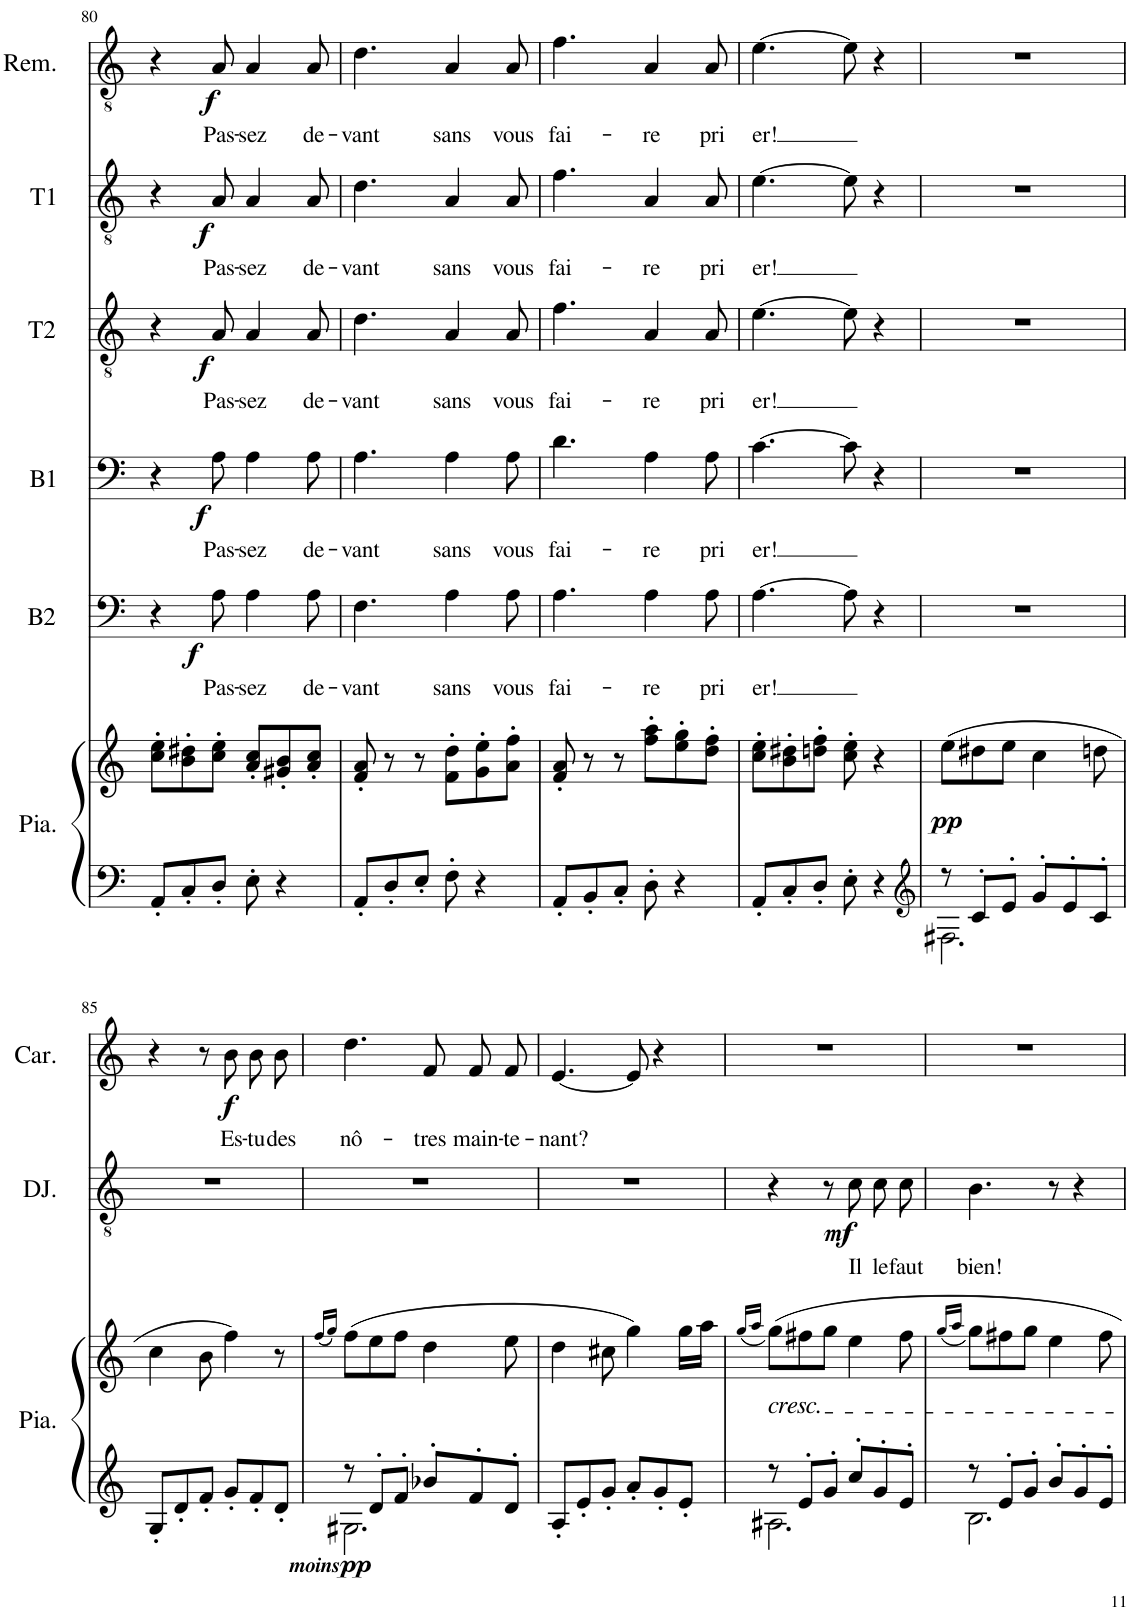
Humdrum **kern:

**kern	**kern	**dynam	**kern	**text	**dynam	**kern	**text	**dynam	**kern	**text	**dynam	**kern	**text	**dynam	**kern	**text	**dynam	**kern	**text	**dynam	**kern	**text	**dynam
*part8	*part8	*part8	*part7	*part7	*part7	*part6	*part6	*part6	*part5	*part5	*part5	*part4	*part4	*part4	*part3	*part3	*part3	*part2	*part2	*part2	*part1	*part1	*part1
*staff9	*staff8	*staff8/9	*staff7	*staff7	*staff7	*staff6	*staff6	*staff6	*staff5	*staff5	*staff5	*staff4	*staff4	*staff4	*staff3	*staff3	*staff3	*staff2	*staff2	*staff2	*staff1	*staff1	*staff1
*I"Piano	*	*	*I"Basse 2	*	*	*I"Basse 1	*	*	*I"Ténor 2	*	*	*I"Ténor 1	*	*	*I"Remendado	*	*	*I"Don Jose	*	*	*I"Carmen	*	*
*I'Pia.	*	*	*I'B2	*	*	*I'B1	*	*	*I'T2	*	*	*I'T1	*	*	*I'Rem.	*	*	*I'DJ.	*	*	*I'Car.	*	*
!!LO:PB:g=z
*clefF4	*clefG2	*	*clefF4	*	*	*clefF4	*	*	*clefGv2	*	*	*clefGv2	*	*	*clefGv2	*	*	*clefGv2	*	*	*clefG2	*	*
*k[]	*k[]	*	*k[]	*	*	*k[]	*	*	*k[]	*	*	*k[]	*	*	*k[]	*	*	*k[]	*	*	*k[]	*	*
*M6/8	*M6/8	*	*M6/8	*	*	*M6/8	*	*	*M6/8	*	*	*M6/8	*	*	*M6/8	*	*	*M6/8	*	*	*M6/8	*	*
=80	=80	=80	=80	=80	=80	=80	=80	=80	=80	=80	=80	=80	=80	=80	=80	=80	=80	=80	=80	=80	=80	=80	=80
8AA'/L	8cc\' 8ee\'L	.	4r	.	.	4r	.	.	4r	.	.	4r	.	.	4r	.	.	2.r	.	.	2.r	.	.
8C'/	8b\' 8dd#X\'	.	.	.	.	.	.	.	.	.	.	.	.	.	.	.	.	.	.	.	.	.	.
!	!	!	!	!LO:LY:b	!LO:DY:b	!	!LO:LY:b	!LO:DY:b	!	!LO:LY:b	!LO:DY:b	!	!LO:LY:b	!LO:DY:b	!	!LO:LY:b	!LO:DY:b	!	!	!	!	!	!
8D'/J	8cc\' 8ee\'J	.	8A\	Pas-	f	8A\	Pas-	f	8A/	Pas-	f	8A/	Pas-	f	8A/	Pas-	f	.	.	.	.	.	.
!	!	!	!	!LO:LY:b	!	!	!LO:LY:b	!	!	!LO:LY:b	!	!	!LO:LY:b	!	!	!LO:LY:b	!	!	!	!	!	!	!
8E'\	8a/' 8cc/'L	.	4A\	-sez	.	4A\	-sez	.	4A/	-sez	.	4A/	-sez	.	4A/	-sez	.	.	.	.	.	.	.
4r	8g#X/' 8b/'	.	.	.	.	.	.	.	.	.	.	.	.	.	.	.	.	.	.	.	.	.	.
!	!	!	!	!LO:LY:b	!	!	!LO:LY:b	!	!	!LO:LY:b	!	!	!LO:LY:b	!	!	!LO:LY:b	!	!	!	!	!	!	!
.	8a/' 8cc/'J	.	8A\	de-	.	8A\	de-	.	8A/	de-	.	8A/	de-	.	8A/	de-	.	.	.	.	.	.	.
=81	=81	=81	=81	=81	=81	=81	=81	=81	=81	=81	=81	=81	=81	=81	=81	=81	=81	=81	=81	=81	=81	=81	=81
!	!	!	!	!LO:LY:b	!	!	!LO:LY:b	!	!	!LO:LY:b	!	!	!LO:LY:b	!	!	!LO:LY:b	!	!	!	!	!	!	!
8AA'/L	8f/' 8a/'	.	4.F\	-vant	.	4.A\	-vant	.	4.d\	-vant	.	4.d\	-vant	.	4.d\	-vant	.	2.r	.	.	2.r	.	.
8D'/	8r	.	.	.	.	.	.	.	.	.	.	.	.	.	.	.	.	.	.	.	.	.	.
8E'/J	8r	.	.	.	.	.	.	.	.	.	.	.	.	.	.	.	.	.	.	.	.	.	.
!	!	!	!	!LO:LY:b	!	!	!LO:LY:b	!	!	!LO:LY:b	!	!	!LO:LY:b	!	!	!LO:LY:b	!	!	!	!	!	!	!
8F'\	8f\' 8dd\'L	.	4A\	sans	.	4A\	sans	.	4A/	sans	.	4A/	sans	.	4A/	sans	.	.	.	.	.	.	.
4r	8g\' 8ee\'	.	.	.	.	.	.	.	.	.	.	.	.	.	.	.	.	.	.	.	.	.	.
!	!	!	!	!LO:LY:b	!	!	!LO:LY:b	!	!	!LO:LY:b	!	!	!LO:LY:b	!	!	!LO:LY:b	!	!	!	!	!	!	!
.	8a\' 8ff\'J	.	8A\	vous	.	8A\	vous	.	8A/	vous	.	8A/	vous	.	8A/	vous	.	.	.	.	.	.	.
=82	=82	=82	=82	=82	=82	=82	=82	=82	=82	=82	=82	=82	=82	=82	=82	=82	=82	=82	=82	=82	=82	=82	=82
!	!	!	!	!LO:LY:b	!	!	!LO:LY:b	!	!	!LO:LY:b	!	!	!LO:LY:b	!	!	!LO:LY:b	!	!	!	!	!	!	!
8AA'/L	8f/' 8a/'	.	4.A\	fai-	.	4.d\	fai-	.	4.f\	fai-	.	4.f\	fai-	.	4.f\	fai-	.	2.r	.	.	2.r	.	.
8BB'/	8r	.	.	.	.	.	.	.	.	.	.	.	.	.	.	.	.	.	.	.	.	.	.
8C'/J	8r	.	.	.	.	.	.	.	.	.	.	.	.	.	.	.	.	.	.	.	.	.	.
!	!	!	!	!LO:LY:b	!	!	!LO:LY:b	!	!	!LO:LY:b	!	!	!LO:LY:b	!	!	!LO:LY:b	!	!	!	!	!	!	!
8D'\	8ff\' 8aa\'L	.	4A\	-re	.	4A\	-re	.	4A/	-re	.	4A/	-re	.	4A/	-re	.	.	.	.	.	.	.
4r	8ee\' 8gg\'	.	.	.	.	.	.	.	.	.	.	.	.	.	.	.	.	.	.	.	.	.	.
!	!	!	!	!LO:LY:b	!	!	!LO:LY:b	!	!	!LO:LY:b	!	!	!LO:LY:b	!	!	!LO:LY:b	!	!	!	!	!	!	!
.	8dd\' 8ff\'J	.	8A\	pri	.	8A\	pri	.	8A/	pri	.	8A/	pri	.	8A/	pri	.	.	.	.	.	.	.
=83	=83	=83	=83	=83	=83	=83	=83	=83	=83	=83	=83	=83	=83	=83	=83	=83	=83	=83	=83	=83	=83	=83	=83
!	!	!	!	!LO:LY:b	!	!	!LO:LY:b	!	!	!LO:LY:b	!	!	!LO:LY:b	!	!	!LO:LY:b	!	!	!	!	!	!	!
8AA'/L	8cc\' 8ee\'L	.	[4.A\	-er!	.	[4.c\	-er!	.	[4.e\	-er!	.	[4.e\	-er!	.	[4.e\	-er!	.	2.r	.	.	2.r	.	.
8C'/	8b\' 8dd#X\'	.	.	.	.	.	.	.	.	.	.	.	.	.	.	.	.	.	.	.	.	.	.
8D'/J	8ddn\' 8ff\'J	.	.	.	.	.	.	.	.	.	.	.	.	.	.	.	.	.	.	.	.	.	.
8E'\	8cc\' 8ee\'	.	8A\]	.	.	8c\]	.	.	8e\]	.	.	8e\]	.	.	8e\]	.	.	.	.	.	.	.	.
4r	4r	.	4r	.	.	4r	.	.	4r	.	.	4r	.	.	4r	.	.	.	.	.	.	.	.
=84	=84	=84	=84	=84	=84	=84	=84	=84	=84	=84	=84	=84	=84	=84	=84	=84	=84	=84	=84	=84	=84	=84	=84
*clefG2	*	*	*	*	*	*	*	*	*	*	*	*	*	*	*	*	*	*	*	*	*	*	*
*^	*	*	*	*	*	*	*	*	*	*	*	*	*	*	*	*	*	*	*	*	*	*	*
!	!	!	!LO:DY:b	!	!	!	!	!	!	!	!	!	!	!	!	!	!	!	!	!	!	!	!	!
8r	2.F#X\	(8ee\L	pp	2.r	.	.	2.r	.	.	2.r	.	.	2.r	.	.	2.r	.	.	2.r	.	.	2.r	.	.
8c'/L	.	8dd#X\	.	.	.	.	.	.	.	.	.	.	.	.	.	.	.	.	.	.	.	.	.	.
8e'/J	.	8ee\J	.	.	.	.	.	.	.	.	.	.	.	.	.	.	.	.	.	.	.	.	.	.
8g'/L	.	4cc\	.	.	.	.	.	.	.	.	.	.	.	.	.	.	.	.	.	.	.	.	.	.
8e'/	.	.	.	.	.	.	.	.	.	.	.	.	.	.	.	.	.	.	.	.	.	.	.	.
8c'/J	.	8ddn\	.	.	.	.	.	.	.	.	.	.	.	.	.	.	.	.	.	.	.	.	.	.
*v	*v	*	*	*	*	*	*	*	*	*	*	*	*	*	*	*	*	*	*	*	*	*	*	*
!!LO:LB:g=z
=85	=85	=85	=85	=85	=85	=85	=85	=85	=85	=85	=85	=85	=85	=85	=85	=85	=85	=85	=85	=85	=85	=85	=85
8G'/L	4cc\	.	2.r	.	.	2.r	.	.	2.r	.	.	2.r	.	.	2.r	.	.	2.r	.	.	4r	.	.
8d'/	.	.	.	.	.	.	.	.	.	.	.	.	.	.	.	.	.	.	.	.	.	.	.
8f'/J	8b\	.	.	.	.	.	.	.	.	.	.	.	.	.	.	.	.	.	.	.	8r	.	.
!	!	!	!	!	!	!	!	!	!	!	!	!	!	!	!	!	!	!	!	!	!	!LO:LY:b	!LO:DY:b
8g'/L	4ff\)	.	.	.	.	.	.	.	.	.	.	.	.	.	.	.	.	.	.	.	8b\L	Es-	f
!	!	!	!	!	!	!	!	!	!	!	!	!	!	!	!	!	!	!	!	!	!	!LO:LY:b	!
8f'/	.	.	.	.	.	.	.	.	.	.	.	.	.	.	.	.	.	.	.	.	8b\	-tu	.
!	!	!	!	!	!	!	!	!	!	!	!	!	!	!	!	!	!	!	!	!	!	!LO:LY:b	!
8d'/J	8r	.	.	.	.	.	.	.	.	.	.	.	.	.	.	.	.	.	.	.	8b\J	des	.
=86	=86	=86	=86	=86	=86	=86	=86	=86	=86	=86	=86	=86	=86	=86	=86	=86	=86	=86	=86	=86	=86	=86	=86
.	(16qff/LL	.	.	.	.	.	.	.	.	.	.	.	.	.	.	.	.	.	.	.	.	.	.
.	16qgg/JJ)	.	.	.	.	.	.	.	.	.	.	.	.	.	.	.	.	.	.	.	.	.	.
*^	*	*	*	*	*	*	*	*	*	*	*	*	*	*	*	*	*	*	*	*	*	*	*
!	!	!	!	!	!	!	!	!	!	!	!	!	!	!	!	!	!	!	!	!	!	!	!LO:LY:b	!
8r	2.G#X\	(8ff\L	.	2.r	.	.	2.r	.	.	2.r	.	.	2.r	.	.	2.r	.	.	2.r	.	.	4.dd\	nô-	.
!	!	!	!LO:DY:b=2	!	!	!	!	!	!	!	!	!	!	!	!	!	!	!	!	!	!	!	!	!
!	!	!	!LO:DY:n=1:b=2	!	!	!	!	!	!	!	!	!	!	!	!	!	!	!	!	!	!	!	!	!
8d'/L	.	8ee\	other-dynamics pp	.	.	.	.	.	.	.	.	.	.	.	.	.	.	.	.	.	.	.	.	.
8f'/J	.	8ff\J	.	.	.	.	.	.	.	.	.	.	.	.	.	.	.	.	.	.	.	.	.	.
!	!	!	!	!	!	!	!	!	!	!	!	!	!	!	!	!	!	!	!	!	!	!	!LO:LY:b	!
8b-X'/L	.	4dd\	.	.	.	.	.	.	.	.	.	.	.	.	.	.	.	.	.	.	.	8f/L	-tres	.
!	!	!	!	!	!	!	!	!	!	!	!	!	!	!	!	!	!	!	!	!	!	!	!LO:LY:b	!
8f'/	.	.	.	.	.	.	.	.	.	.	.	.	.	.	.	.	.	.	.	.	.	8f/	main-	.
!	!	!	!	!	!	!	!	!	!	!	!	!	!	!	!	!	!	!	!	!	!	!	!LO:LY:b	!
8d'/J	.	8ee\	.	.	.	.	.	.	.	.	.	.	.	.	.	.	.	.	.	.	.	8f/J	-te-	.
*v	*v	*	*	*	*	*	*	*	*	*	*	*	*	*	*	*	*	*	*	*	*	*	*	*
=87	=87	=87	=87	=87	=87	=87	=87	=87	=87	=87	=87	=87	=87	=87	=87	=87	=87	=87	=87	=87	=87	=87	=87
!	!	!	!	!	!	!	!	!	!	!	!	!	!	!	!	!	!	!	!	!	!	!LO:LY:b	!
8A'/L	4dd\	.	2.r	.	.	2.r	.	.	2.r	.	.	2.r	.	.	2.r	.	.	2.r	.	.	[4.e/	-nant?	.
8e'/	.	.	.	.	.	.	.	.	.	.	.	.	.	.	.	.	.	.	.	.	.	.	.
8g'/J	8cc#X\	.	.	.	.	.	.	.	.	.	.	.	.	.	.	.	.	.	.	.	.	.	.
8a'/L	4gg\)	.	.	.	.	.	.	.	.	.	.	.	.	.	.	.	.	.	.	.	8e/]	.	.
8g'/	.	.	.	.	.	.	.	.	.	.	.	.	.	.	.	.	.	.	.	.	4r	.	.
8e'/J	16gg\LL	.	.	.	.	.	.	.	.	.	.	.	.	.	.	.	.	.	.	.	.	.	.
.	16aa\JJ	.	.	.	.	.	.	.	.	.	.	.	.	.	.	.	.	.	.	.	.	.	.
=88	=88	=88	=88	=88	=88	=88	=88	=88	=88	=88	=88	=88	=88	=88	=88	=88	=88	=88	=88	=88	=88	=88	=88
.	(16qgg/LL	.	.	.	.	.	.	.	.	.	.	.	.	.	.	.	.	.	.	.	.	.	.
.	16qaa/JJ	.	.	.	.	.	.	.	.	.	.	.	.	.	.	.	.	.	.	.	.	.	.
*^	*	*	*	*	*	*	*	*	*	*	*	*	*	*	*	*	*	*	*	*	*	*	*
!	!	!LO:TX:b:i:t=cresc.	!	!	!	!	!	!	!	!	!	!	!	!	!	!	!	!	!	!	!	!	!	!
8r	2.A#X\	8gg\L)	.	2.r	.	.	2.r	.	.	2.r	.	.	2.r	.	.	2.r	.	.	4r	.	.	2.r	.	.
8e'/L	.	8ff#X\	.	.	.	.	.	.	.	.	.	.	.	.	.	.	.	.	.	.	.	.	.	.
8g'/J	.	8gg\J	.	.	.	.	.	.	.	.	.	.	.	.	.	.	.	.	8r	.	.	.	.	.
!	!	!	!	!	!	!	!	!	!	!	!	!	!	!	!	!	!	!	!	!LO:LY:b	!LO:DY:b	!	!	!
8cc'/L	.	4ee\	.	.	.	.	.	.	.	.	.	.	.	.	.	.	.	.	8c\L	Il	mf	.	.	.
!	!	!	!	!	!	!	!	!	!	!	!	!	!	!	!	!	!	!	!	!LO:LY:b	!	!	!	!
8g'/	.	.	.	.	.	.	.	.	.	.	.	.	.	.	.	.	.	.	8c\	le	.	.	.	.
!	!	!	!	!	!	!	!	!	!	!	!	!	!	!	!	!	!	!	!	!LO:LY:b	!	!	!	!
8e'/J	.	8ff#\	.	.	.	.	.	.	.	.	.	.	.	.	.	.	.	.	8c\J	faut	.	.	.	.
=89	=89	=89	=89	=89	=89	=89	=89	=89	=89	=89	=89	=89	=89	=89	=89	=89	=89	=89	=89	=89	=89	=89	=89	=89
.	.	(16qgg/LL	.	.	.	.	.	.	.	.	.	.	.	.	.	.	.	.	.	.	.	.	.	.
.	.	16qaa/JJ	.	.	.	.	.	.	.	.	.	.	.	.	.	.	.	.	.	.	.	.	.	.
!	!	!	!	!	!	!	!	!	!	!	!	!	!	!	!	!	!	!	!	!LO:LY:b	!	!	!	!
8r	2.B\	8gg\L)	.	2.r	.	.	2.r	.	.	2.r	.	.	2.r	.	.	2.r	.	.	4.B\	bien!	.	2.r	.	.
8e'/L	.	8ff#X\	.	.	.	.	.	.	.	.	.	.	.	.	.	.	.	.	.	.	.	.	.	.
8g'/J	.	8gg\J	.	.	.	.	.	.	.	.	.	.	.	.	.	.	.	.	.	.	.	.	.	.
8b'/L	.	4ee\	.	.	.	.	.	.	.	.	.	.	.	.	.	.	.	.	8r	.	.	.	.	.
8g'/	.	.	.	.	.	.	.	.	.	.	.	.	.	.	.	.	.	.	4r	.	.	.	.	.
8e'/J	.	8ff#\	.	.	.	.	.	.	.	.	.	.	.	.	.	.	.	.	.	.	.	.	.	.
*v	*v	*	*	*	*	*	*	*	*	*	*	*	*	*	*	*	*	*	*	*	*	*	*	*
=	=	=	=	=	=	=	=	=	=	=	=	=	=	=	=	=	=	=	=	=	=	=	=
*-	*-	*-	*-	*-	*-	*-	*-	*-	*-	*-	*-	*-	*-	*-	*-	*-	*-	*-	*-	*-	*-	*-	*-
